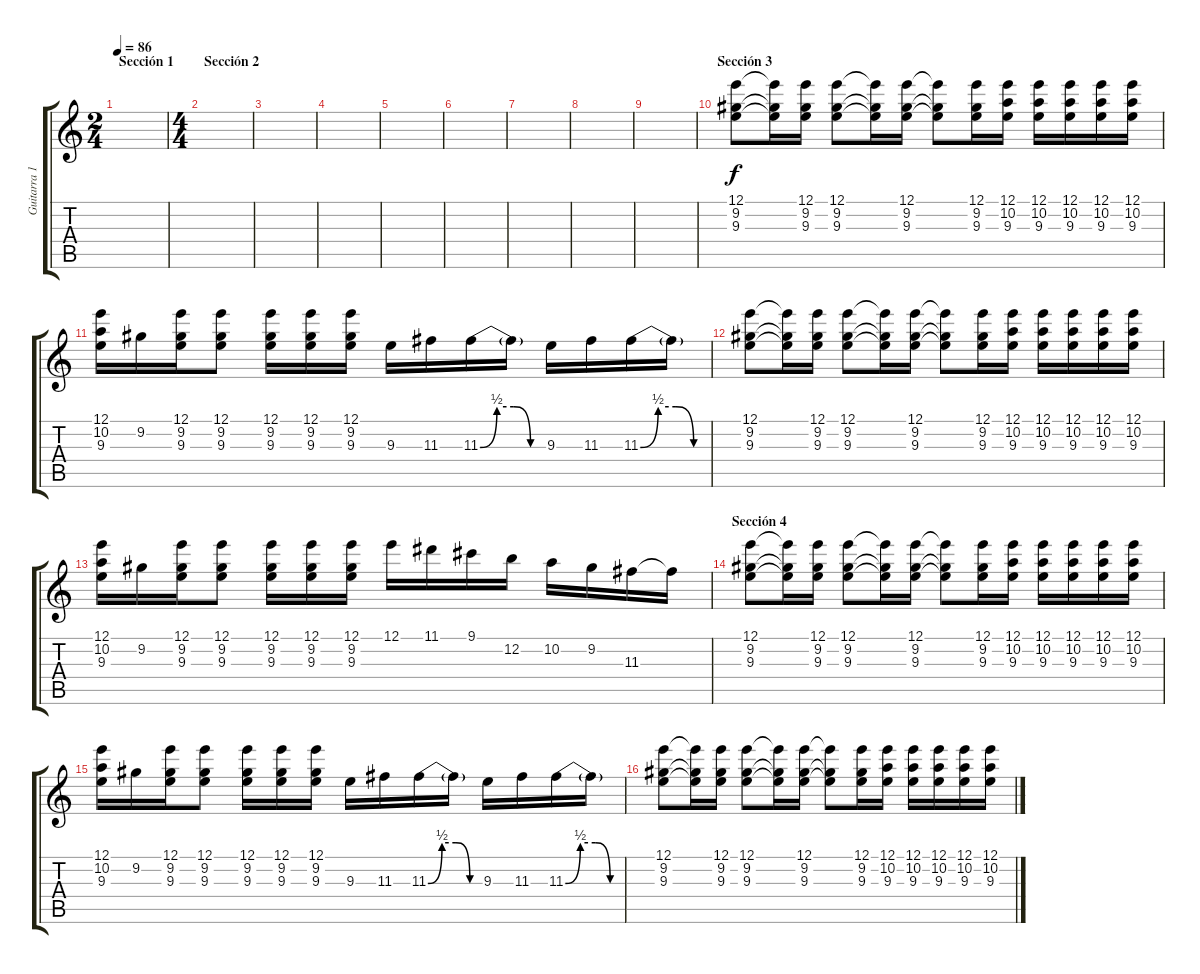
\track ("Guitarra 1 (Kvzon)" "Guitarra 1") {instrument electricguitarclean}
\staff {score tabs}
\tuning (E4 B3 G3 D3 A2 E2) {hide}
\ts (2 4)
\section ("" "Sección 1")
\tempo 86
\clef g2
\ks c
|
\ts (4 4)
\section ("" "Sección 2")
|
|
|
|
|
|
|
|
\section ("" "Sección 3")
(12.1 9.2 9.3).8{instrument electricguitarclean} (12.1{t} 9.2{t} 9.3{t}).16 (12.1 9.2 9.3).16 (12.1 9.2 9.3).8 (12.1{t} 9.2{t} 9.3{t}).16 (12.1 9.2 9.3).16 (12.1{t} 9.2{t} 9.3{t}).8 (12.1 9.2 9.3).16 (12.1 10.2 9.3).16 (12.1 10.2 9.3).16 (12.1 10.2 9.3).16 (12.1 10.2 9.3).16 (12.1 10.2 9.3).16 |
(12.1 10.2 9.3).16 9.2.16 (12.1 9.2 9.3).16 (12.1 9.2 9.3).8 (12.1 9.2 9.3).16 (12.1 9.2 9.3).16 (12.1 9.2 9.3).16 9.3.16 11.3.16 11.3{be (custom 0 0 15 2 30 2 45 0 60 0)}.16 11.3{t}.16 9.3.16 11.3.16 11.3{be (custom 0 0 15 2 30 2 45 0 60 0)}.16 11.3{t}.16 |
(12.1 9.2 9.3).8{instrument electricguitarclean} (12.1{t} 9.2{t} 9.3{t}).16 (12.1 9.2 9.3).16 (12.1 9.2 9.3).8 (12.1{t} 9.2{t} 9.3{t}).16 (12.1 9.2 9.3).16 (12.1{t} 9.2{t} 9.3{t}).8 (12.1 9.2 9.3).16 (12.1 10.2 9.3).16 (12.1 10.2 9.3).16 (12.1 10.2 9.3).16 (12.1 10.2 9.3).16 (12.1 10.2 9.3).16 |
(12.1 10.2 9.3).16 9.2.16 (12.1 9.2 9.3).16 (12.1 9.2 9.3).8 (12.1 9.2 9.3).16 (12.1 9.2 9.3).16 (12.1 9.2 9.3).16 12.1.16 11.1.16 9.1.16 12.2.16 10.2.16 9.2.16 11.3.16 11.3{t}.16 |
\section ("" "Sección 4")
(12.1 9.2 9.3).8{instrument electricguitarclean} (12.1{t} 9.2{t} 9.3{t}).16 (12.1 9.2 9.3).16 (12.1 9.2 9.3).8 (12.1{t} 9.2{t} 9.3{t}).16 (12.1 9.2 9.3).16 (12.1{t} 9.2{t} 9.3{t}).8 (12.1 9.2 9.3).16 (12.1 10.2 9.3).16 (12.1 10.2 9.3).16 (12.1 10.2 9.3).16 (12.1 10.2 9.3).16 (12.1 10.2 9.3).16 |
(12.1 10.2 9.3).16 9.2.16 (12.1 9.2 9.3).16 (12.1 9.2 9.3).8 (12.1 9.2 9.3).16 (12.1 9.2 9.3).16 (12.1 9.2 9.3).16 9.3.16 11.3.16 11.3{be (custom 0 0 15 2 30 2 45 0 60 0)}.16 11.3{t}.16 9.3.16 11.3.16 11.3{be (custom 0 0 15 2 30 2 45 0 60 0)}.16 11.3{t}.16 |
(12.1 9.2 9.3).8{instrument electricguitarclean} (12.1{t} 9.2{t} 9.3{t}).16 (12.1 9.2 9.3).16 (12.1 9.2 9.3).8 (12.1{t} 9.2{t} 9.3{t}).16 (12.1 9.2 9.3).16 (12.1{t} 9.2{t} 9.3{t}).8 (12.1 9.2 9.3).16 (12.1 10.2 9.3).16 (12.1 10.2 9.3).16 (12.1 10.2 9.3).16 (12.1 10.2 9.3).16 (12.1 10.2 9.3).16
